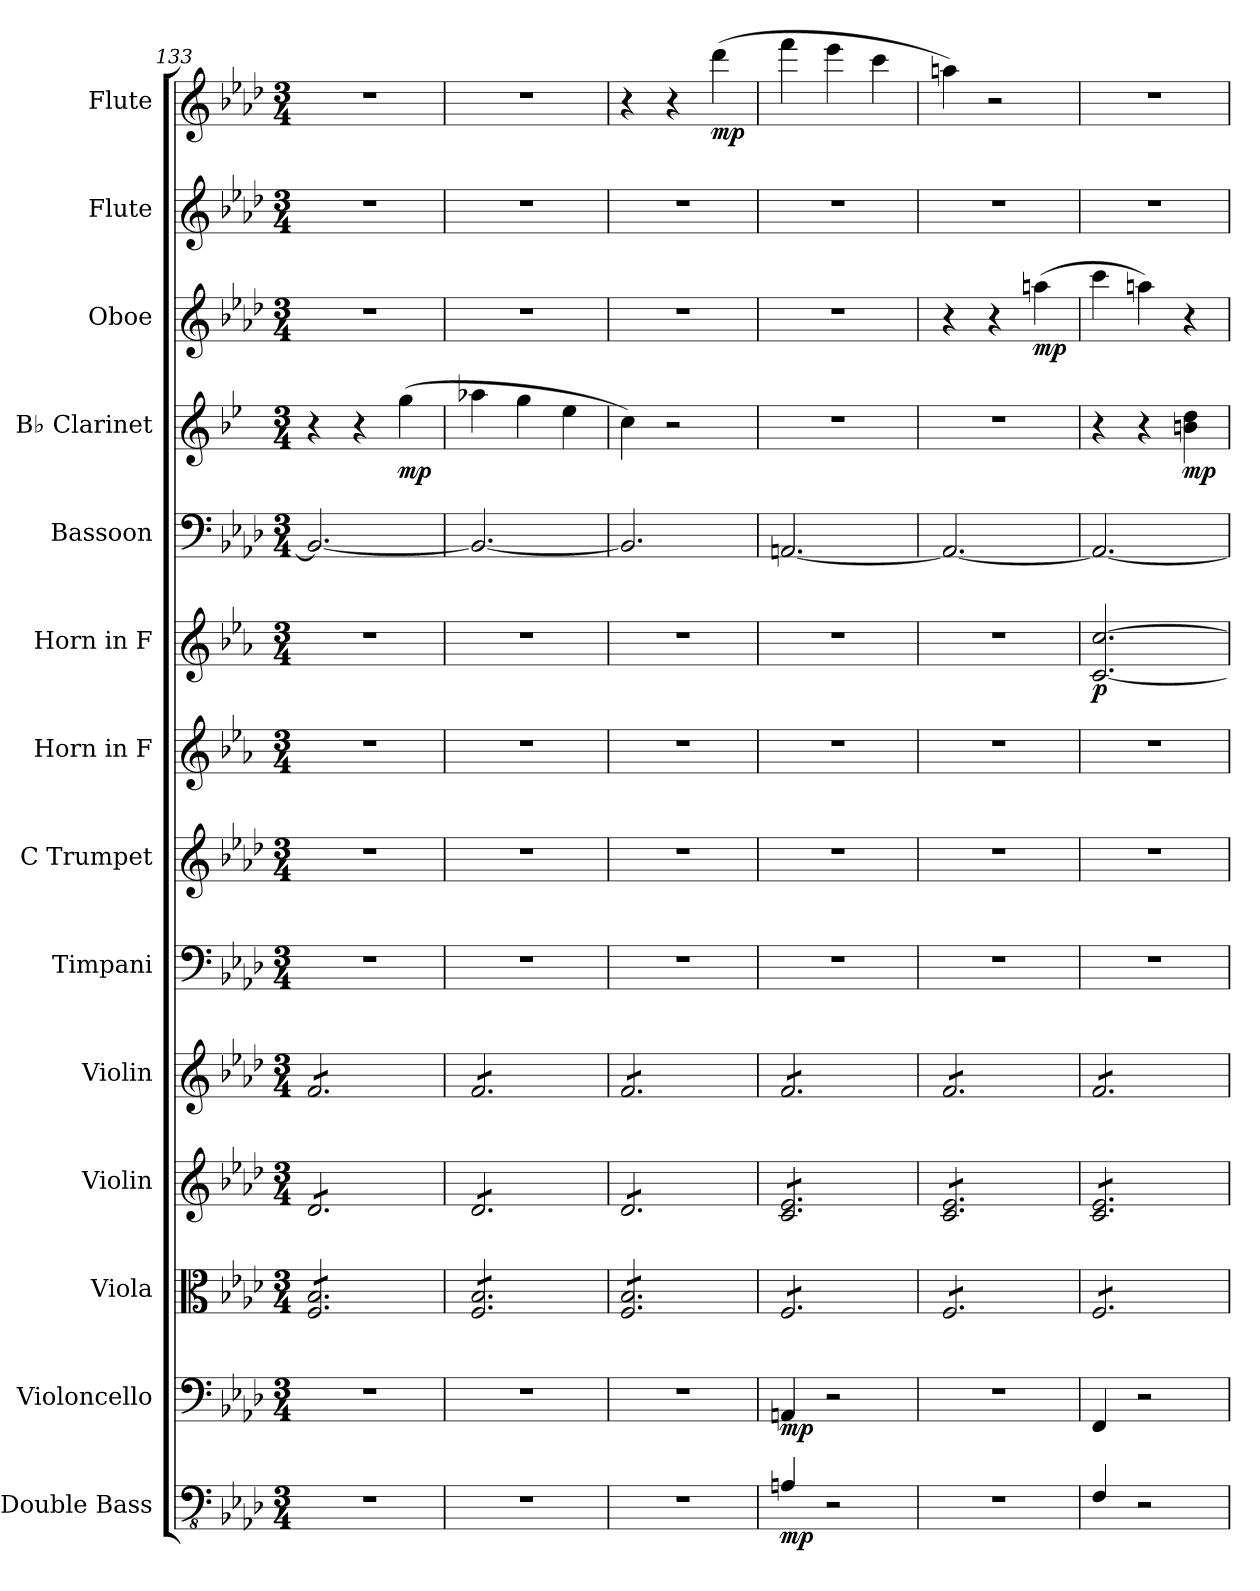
**kern	**dynam	**kern	**dynam	**kern	**kern	**kern	**kern	**kern	**kern	**kern	**dynam	**kern	**kern	**dynam	**kern	**dynam	**kern	**kern	**dynam
*part14	*part14	*part13	*part13	*part12	*part11	*part10	*part9	*part8	*part7	*part6	*part6	*part5	*part4	*part4	*part3	*part3	*part2	*part1	*part1
*staff14	*staff14	*staff13	*staff13	*staff12	*staff11	*staff10	*staff9	*staff8	*staff7	*staff6	*staff6	*staff5	*staff4	*staff4	*staff3	*staff3	*staff2	*staff1	*staff1
*I"Double Bass	*	*I"Violoncello	*	*I"Viola	*I"Violin	*I"Violin	*I"Timpani	*I"C Trumpet	*I"Horn in F	*I"Horn in F	*	*I"Bassoon	*I"B♭ Clarinet	*	*I"Oboe	*	*I"Flute	*I"Flute	*
*I'Db.	*	*I'Vc.	*	*I'Vla.	*I'Vln.	*I'Vln.	*I'Timp.	*I'C Tpt.	*	*	*	*I'Bsn.	*I'B♭ Cl.	*	*I'Ob.	*	*I'Fl.	*I'Fl.	*
*clefFv4	*	*clefF4	*	*clefC3	*clefG2	*clefG2	*clefF4	*clefG2	*clefG2	*clefG2	*	*clefF4	*clefG2	*	*clefG2	*	*clefG2	*clefG2	*
*ITrd7c12	*	*	*	*	*	*	*	*	*ITrd4c7	*ITrd4c7	*	*	*ITrd1c2	*	*	*	*	*	*
*k[b-e-a-d-]	*	*k[b-e-a-d-]	*	*k[b-e-a-d-]	*k[b-e-a-d-]	*k[b-e-a-d-]	*k[b-e-a-d-]	*k[b-e-a-d-]	*k[b-e-a-d-]	*k[b-e-a-d-]	*	*k[b-e-a-d-]	*k[b-e-a-d-]	*	*k[b-e-a-d-]	*	*k[b-e-a-d-]	*k[b-e-a-d-]	*
*M3/4	*	*M3/4	*	*M3/4	*M3/4	*M3/4	*M3/4	*M3/4	*M3/4	*M3/4	*	*M3/4	*M3/4	*	*M3/4	*	*M3/4	*M3/4	*
=133	=133	=133	=133	=133	=133	=133	=133	=133	=133	=133	=133	=133	=133	=133	=133	=133	=133	=133	=133
*	*	*	*	*tremolo	*	*	*	*	*	*	*	*	*	*	*	*	*	*	*
*	*	*	*	*	*tremolo	*	*	*	*	*	*	*	*	*	*	*	*	*	*
*	*	*	*	*	*	*tremolo	*	*	*	*	*	*	*	*	*	*	*	*	*
2.r	.	2.r	.	8F/ 8B-/L	8d-/L	8f/L	2.r	2.r	2.r	2.r	.	2.BB-/_	4r	.	2.r	.	2.r	2.r	.
.	.	.	.	8F/ 8B-/	8d-/	8f/	.	.	.	.	.	.	.	.	.	.	.	.	.
.	.	.	.	8F/ 8B-/	8d-/	8f/	.	.	.	.	.	.	4r	.	.	.	.	.	.
.	.	.	.	8F/ 8B-/	8d-/	8f/	.	.	.	.	.	.	.	.	.	.	.	.	.
!	!	!	!	!	!	!	!	!	!	!	!	!	!	!LO:DY:b	!	!	!	!	!
.	.	.	.	8F/ 8B-/	8d-/	8f/	.	.	.	.	.	.	(4ff\	mp	.	.	.	.	.
.	.	.	.	8F/ 8B-/J	8d-/J	8f/J	.	.	.	.	.	.	.	.	.	.	.	.	.
!!LO:PB:g=z
=134	=134	=134	=134	=134	=134	=134	=134	=134	=134	=134	=134	=134	=134	=134	=134	=134	=134	=134	=134
2.r	.	2.r	.	8F/ 8B-/L	8d-/L	8f/L	2.r	2.r	2.r	2.r	.	2.BB-/_	4gg-X\	.	2.r	.	2.r	2.r	.
.	.	.	.	8F/ 8B-/	8d-/	8f/	.	.	.	.	.	.	.	.	.	.	.	.	.
.	.	.	.	8F/ 8B-/	8d-/	8f/	.	.	.	.	.	.	4ff\	.	.	.	.	.	.
.	.	.	.	8F/ 8B-/	8d-/	8f/	.	.	.	.	.	.	.	.	.	.	.	.	.
.	.	.	.	8F/ 8B-/	8d-/	8f/	.	.	.	.	.	.	4dd-\	.	.	.	.	.	.
.	.	.	.	8F/ 8B-/J	8d-/J	8f/J	.	.	.	.	.	.	.	.	.	.	.	.	.
=135	=135	=135	=135	=135	=135	=135	=135	=135	=135	=135	=135	=135	=135	=135	=135	=135	=135	=135	=135
2.r	.	2.r	.	8F/ 8B-/L	8d-/L	8f/L	2.r	2.r	2.r	2.r	.	2.BB-/]	4b-\)	.	2.r	.	2.r	4r	.
.	.	.	.	8F/ 8B-/	8d-/	8f/	.	.	.	.	.	.	.	.	.	.	.	.	.
.	.	.	.	8F/ 8B-/	8d-/	8f/	.	.	.	.	.	.	2r	.	.	.	.	4r	.
.	.	.	.	8F/ 8B-/	8d-/	8f/	.	.	.	.	.	.	.	.	.	.	.	.	.
!	!	!	!	!	!	!	!	!	!	!	!	!	!	!	!	!	!	!	!LO:DY:b
.	.	.	.	8F/ 8B-/	8d-/	8f/	.	.	.	.	.	.	.	.	.	.	.	(4ddd-\	mp
.	.	.	.	8F/ 8B-/J	8d-/J	8f/J	.	.	.	.	.	.	.	.	.	.	.	.	.
=136	=136	=136	=136	=136	=136	=136	=136	=136	=136	=136	=136	=136	=136	=136	=136	=136	=136	=136	=136
!	!LO:DY:b	!	!LO:DY:b	!	!	!	!	!	!	!	!	!	!	!	!	!	!	!	!
4AAAn/	mp	4AAn/	mp	8F/L	8c/ 8e-/L	8f/L	2.r	2.r	2.r	2.r	.	[2.AAn/	2.r	.	2.r	.	2.r	4fff\	.
.	.	.	.	8F/	8c/ 8e-/	8f/	.	.	.	.	.	.	.	.	.	.	.	.	.
2r	.	2r	.	8F/	8c/ 8e-/	8f/	.	.	.	.	.	.	.	.	.	.	.	4eee-\	.
.	.	.	.	8F/	8c/ 8e-/	8f/	.	.	.	.	.	.	.	.	.	.	.	.	.
.	.	.	.	8F/	8c/ 8e-/	8f/	.	.	.	.	.	.	.	.	.	.	.	4ccc\	.
.	.	.	.	8F/J	8c/ 8e-/J	8f/J	.	.	.	.	.	.	.	.	.	.	.	.	.
=137	=137	=137	=137	=137	=137	=137	=137	=137	=137	=137	=137	=137	=137	=137	=137	=137	=137	=137	=137
2.r	.	2.r	.	8F/L	8c/ 8e-/L	8f/L	2.r	2.r	2.r	2.r	.	2.AA/_	2.r	.	4r	.	2.r	4aan\)	.
.	.	.	.	8F/	8c/ 8e-/	8f/	.	.	.	.	.	.	.	.	.	.	.	.	.
.	.	.	.	8F/	8c/ 8e-/	8f/	.	.	.	.	.	.	.	.	4r	.	.	2r	.
.	.	.	.	8F/	8c/ 8e-/	8f/	.	.	.	.	.	.	.	.	.	.	.	.	.
!	!	!	!	!	!	!	!	!	!	!	!	!	!	!	!	!LO:DY:b	!	!	!
.	.	.	.	8F/	8c/ 8e-/	8f/	.	.	.	.	.	.	.	.	(4aan\	mp	.	.	.
.	.	.	.	8F/J	8c/ 8e-/J	8f/J	.	.	.	.	.	.	.	.	.	.	.	.	.
=138	=138	=138	=138	=138	=138	=138	=138	=138	=138	=138	=138	=138	=138	=138	=138	=138	=138	=138	=138
!	!	!	!	!	!	!	!	!	!	!	!LO:DY:b	!	!	!	!	!	!	!	!
4FFF/	.	4FF/	.	8F/L	8c/ 8e-/L	8f/L	2.r	2.r	2.r	[2.F/ [2.f/	p	2.AA/_	4r	.	4ccc\	.	2.r	2.r	.
.	.	.	.	8F/	8c/ 8e-/	8f/	.	.	.	.	.	.	.	.	.	.	.	.	.
2r	.	2r	.	8F/	8c/ 8e-/	8f/	.	.	.	.	.	.	4r	.	4aan\)	.	.	.	.
.	.	.	.	8F/	8c/ 8e-/	8f/	.	.	.	.	.	.	.	.	.	.	.	.	.
!	!	!	!	!	!	!	!	!	!	!	!	!	!	!LO:DY:b	!	!	!	!	!
.	.	.	.	8F/	8c/ 8e-/	8f/	.	.	.	.	.	.	4an\ 4cc\	mp	4r	.	.	.	.
.	.	.	.	8F/J	8c/ 8e-/J	8f/J	.	.	.	.	.	.	.	.	.	.	.	.	.
*	*	*	*	*	*	*Xtremolo	*	*	*	*	*	*	*	*	*	*	*	*	*
*	*	*	*	*	*Xtremolo	*	*	*	*	*	*	*	*	*	*	*	*	*	*
*	*	*	*	*Xtremolo	*	*	*	*	*	*	*	*	*	*	*	*	*	*	*
=	=	=	=	=	=	=	=	=	=	=	=	=	=	=	=	=	=	=	=
*-	*-	*-	*-	*-	*-	*-	*-	*-	*-	*-	*-	*-	*-	*-	*-	*-	*-	*-	*-
